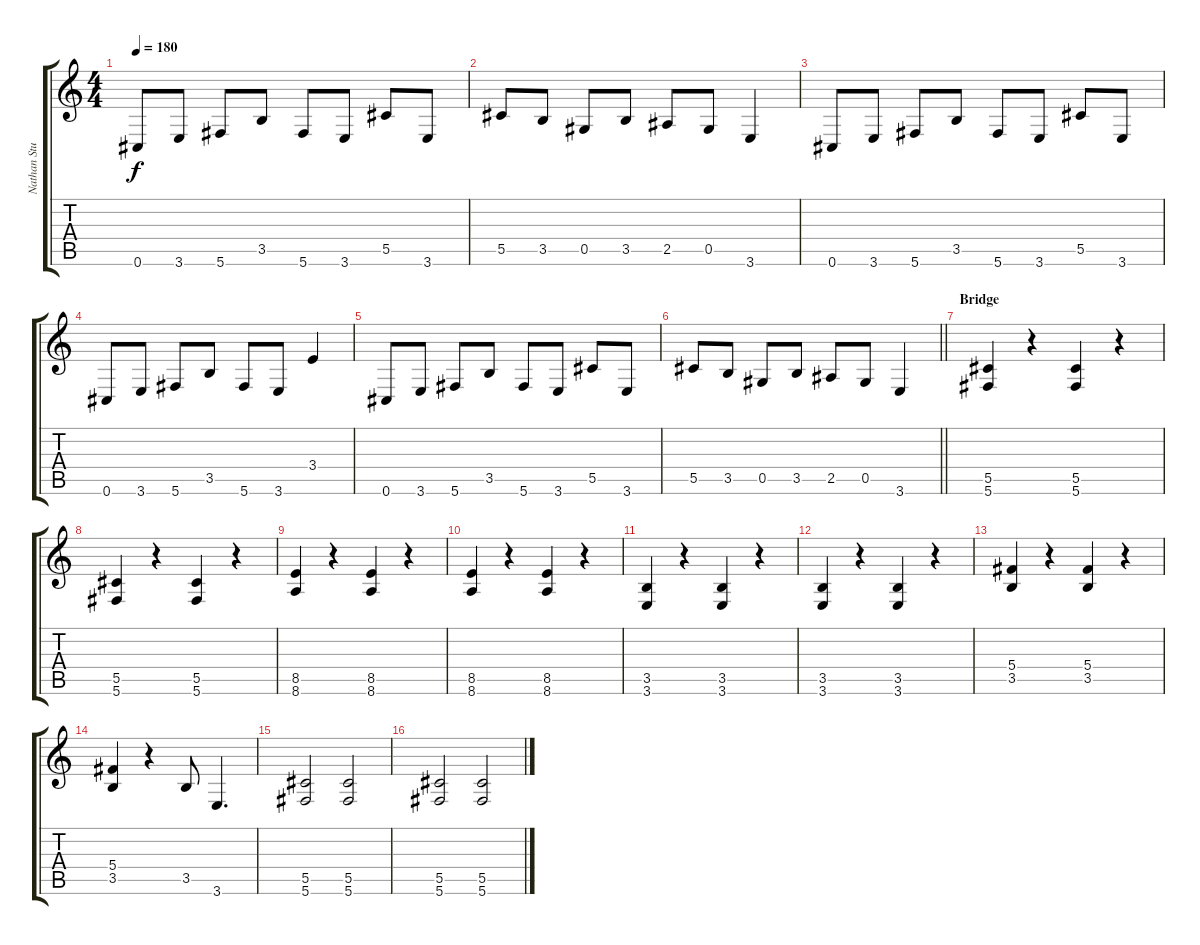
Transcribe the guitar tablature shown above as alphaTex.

\track ("Nathan Studio Guitar" "Nathan Stu") {instrument distortionguitar}
\staff {score tabs}
\tuning (Eb4 Bb3 Gb3 Db3 Ab2 Db2) {hide}
\ts (4 4)
\tempo 180
\clef g2
\ks c
0.6.8{dy f} 3.6.8 5.6.8 3.5.8 5.6.8 3.6.8 5.5.8 3.6.8 |
5.5.8 3.5.8 0.5.8 3.5.8 2.5.8 0.5.8 3.6.4 |
0.6.8 3.6.8 5.6.8 3.5.8 5.6.8 3.6.8 5.5.8 3.6.8 |
0.6.8 3.6.8 5.6.8 3.5.8 5.6.8 3.6.8 3.4.4 |
0.6.8 3.6.8 5.6.8 3.5.8 5.6.8 3.6.8 5.5.8 3.6.8 |
\barLineRight lightlight
5.5.8 3.5.8 0.5.8 3.5.8 2.5.8 0.5.8 3.6.4 |
\section ("" "Bridge")
(5.5 5.6).4 r.4 (5.5 5.6).4 r.4 |
(5.5 5.6).4 r.4 (5.5 5.6).4 r.4 |
(8.5 8.6).4 r.4 (8.5 8.6).4 r.4 |
(8.5 8.6).4 r.4 (8.5 8.6).4 r.4 |
(3.5 3.6).4 r.4 (3.5 3.6).4 r.4 |
(3.5 3.6).4 r.4 (3.5 3.6).4 r.4 |
(5.4 3.5).4 r.4 (5.4 3.5).4 r.4 |
(5.4 3.5).4 r.4 3.5.8 3.6.4{d} |
(5.5 5.6).2 (5.5 5.6).2 |
(5.5 5.6).2 (5.5 5.6).2
